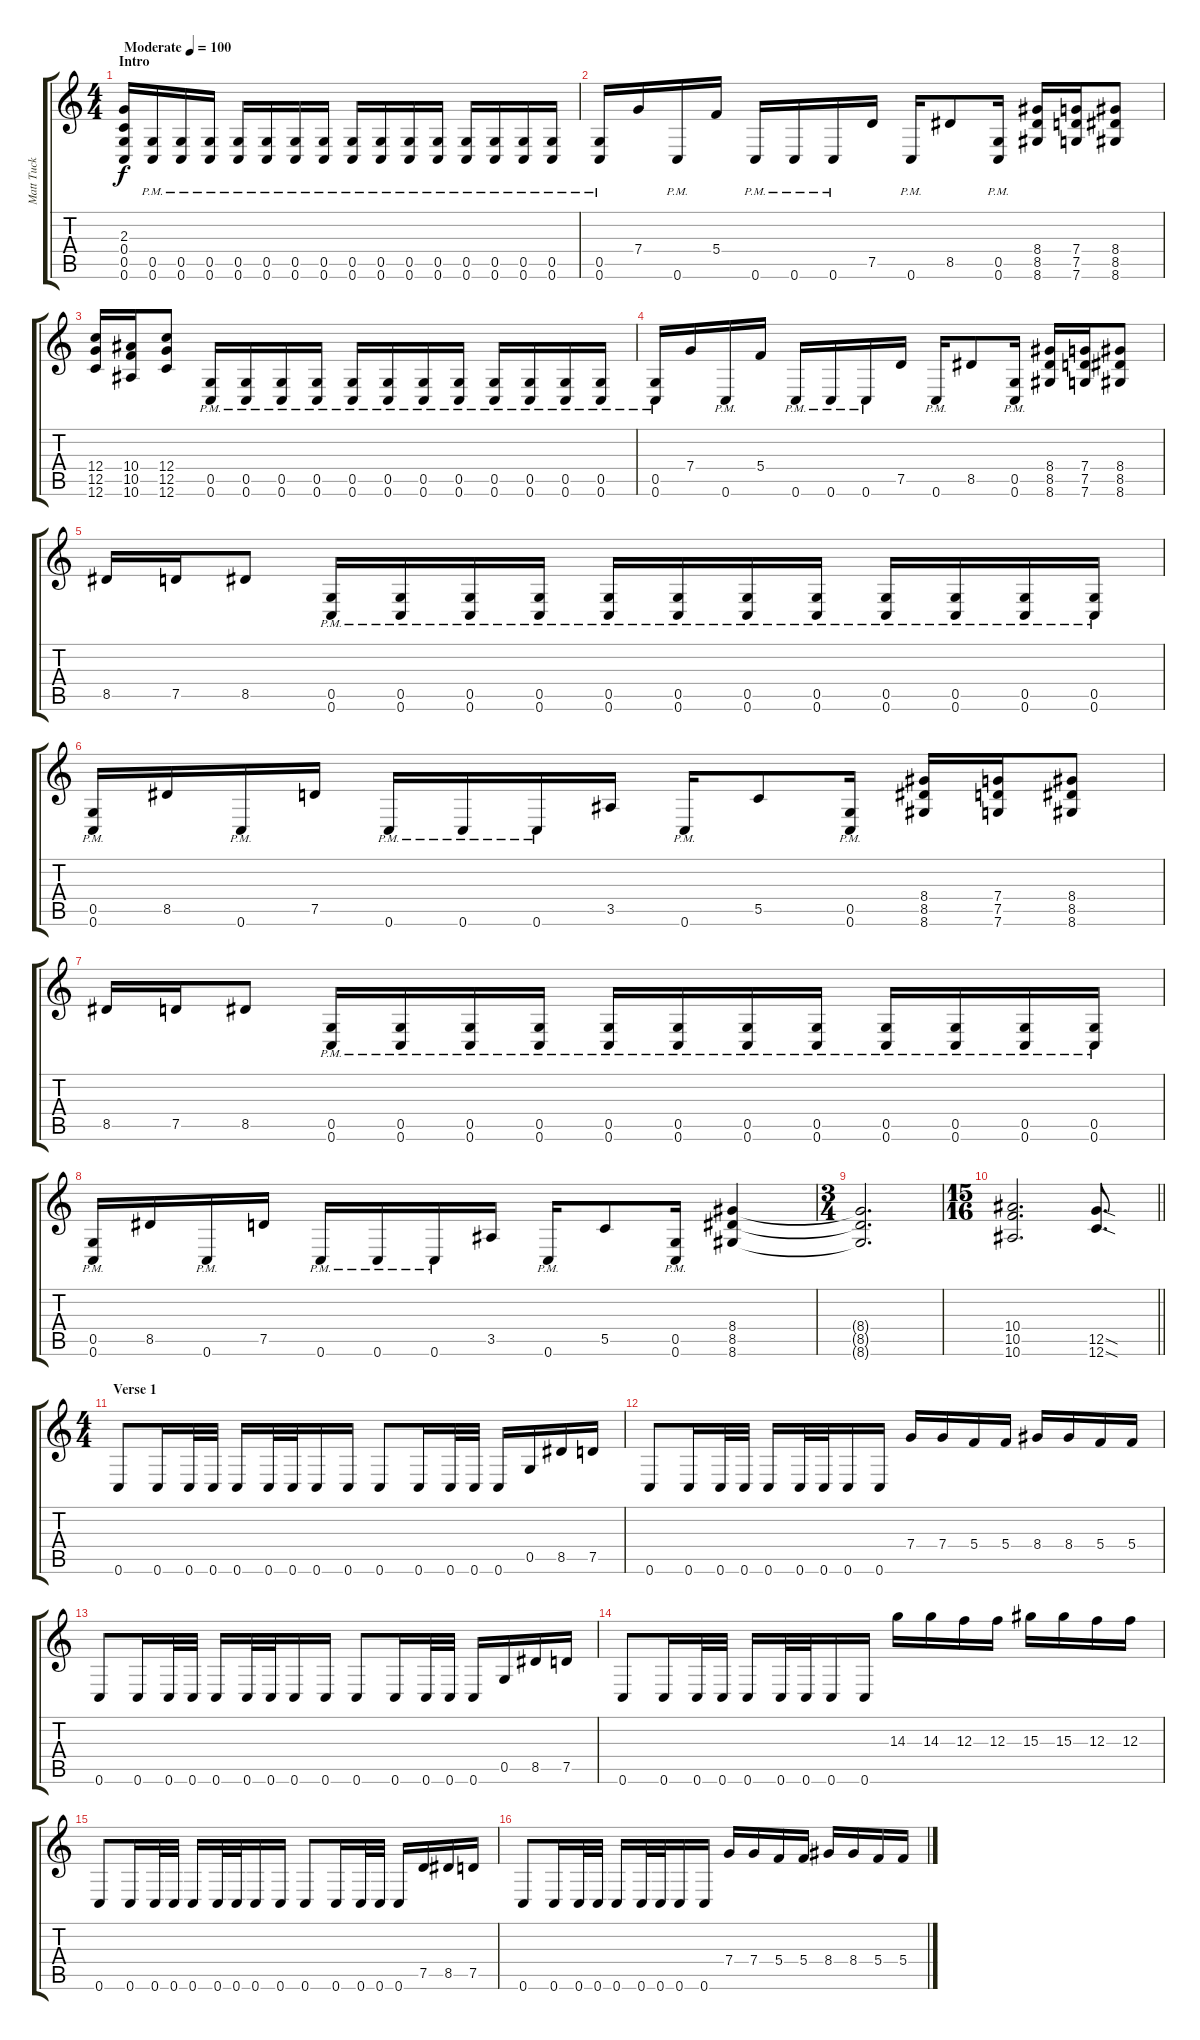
\track ("Matt Tuck" "Matt Tuck") {instrument distortionguitar}
\staff {score tabs}
\tuning (D4 A3 F3 C3 G2 C2) {hide}
\ts (4 4)
\section ("" "Intro")
\tempo (100 "Moderate")
\clef g2
\ks c
(2.3 0.4 0.5 0.6).16{dy f instrument distortionguitar} (0.5{pm} 0.6{pm}).16 (0.5{pm} 0.6{pm}).16 (0.5{pm} 0.6{pm}).16 (0.5{pm} 0.6{pm}).16 (0.5{pm} 0.6{pm}).16 (0.5{pm} 0.6{pm}).16 (0.5{pm} 0.6{pm}).16 (0.5{pm} 0.6{pm}).16 (0.5{pm} 0.6{pm}).16 (0.5{pm} 0.6{pm}).16 (0.5{pm} 0.6{pm}).16 (0.5{pm} 0.6{pm}).16 (0.5{pm} 0.6{pm}).16 (0.5{pm} 0.6{pm}).16 (0.5{pm} 0.6{pm}).16 |
(0.5{pm} 0.6{pm}).16 7.4.16 0.6{pm}.16 5.4.16 0.6{pm}.16 0.6{pm}.16 0.6{pm}.16 7.5.16 0.6{pm}.16 8.5.8 (0.5{pm} 0.6{pm}).16 (8.4 8.5 8.6).16 (7.4 7.5 7.6).16 (8.4 8.5 8.6).8 |
(12.4 12.5 12.6).16 (10.4 10.5 10.6).16 (12.4 12.5 12.6).8 (0.5{pm} 0.6{pm}).16 (0.5{pm} 0.6{pm}).16 (0.5{pm} 0.6{pm}).16 (0.5{pm} 0.6{pm}).16 (0.5{pm} 0.6{pm}).16 (0.5{pm} 0.6{pm}).16 (0.5{pm} 0.6{pm}).16 (0.5{pm} 0.6{pm}).16 (0.5{pm} 0.6{pm}).16 (0.5{pm} 0.6{pm}).16 (0.5{pm} 0.6{pm}).16 (0.5{pm} 0.6{pm}).16 |
(0.5{pm} 0.6{pm}).16 7.4.16 0.6{pm}.16 5.4.16 0.6{pm}.16 0.6{pm}.16 0.6{pm}.16 7.5.16 0.6{pm}.16 8.5.8 (0.5{pm} 0.6{pm}).16 (8.4 8.5 8.6).16 (7.4 7.5 7.6).16 (8.4 8.5 8.6).8 |
8.5.16 7.5.16 8.5.8 (0.5{pm} 0.6{pm}).16 (0.5{pm} 0.6{pm}).16 (0.5{pm} 0.6{pm}).16 (0.5{pm} 0.6{pm}).16 (0.5{pm} 0.6{pm}).16 (0.5{pm} 0.6{pm}).16 (0.5{pm} 0.6{pm}).16 (0.5{pm} 0.6{pm}).16 (0.5{pm} 0.6{pm}).16 (0.5{pm} 0.6{pm}).16 (0.5{pm} 0.6{pm}).16 (0.5{pm} 0.6{pm}).16 |
(0.5{pm} 0.6{pm}).16 8.5.16 0.6{pm}.16 7.5.16 0.6{pm}.16 0.6{pm}.16 0.6{pm}.16 3.5.16 0.6{pm}.16 5.5.8 (0.5{pm} 0.6{pm}).16 (8.4 8.5 8.6).16 (7.4 7.5 7.6).16 (8.4 8.5 8.6).8 |
8.5.16 7.5.16 8.5.8 (0.5{pm} 0.6{pm}).16 (0.5{pm} 0.6{pm}).16 (0.5{pm} 0.6{pm}).16 (0.5{pm} 0.6{pm}).16 (0.5{pm} 0.6{pm}).16 (0.5{pm} 0.6{pm}).16 (0.5{pm} 0.6{pm}).16 (0.5{pm} 0.6{pm}).16 (0.5{pm} 0.6{pm}).16 (0.5{pm} 0.6{pm}).16 (0.5{pm} 0.6{pm}).16 (0.5{pm} 0.6{pm}).16 |
(0.5{pm} 0.6{pm}).16 8.5.16 0.6{pm}.16 7.5.16 0.6{pm}.16 0.6{pm}.16 0.6{pm}.16 3.5.16 0.6{pm}.16 5.5.8 (0.5{pm} 0.6{pm}).16 (8.4 8.5 8.6).4 |
\ts (3 4)
(8.4{t} 8.5{t} 8.6{t}).2{d} |
\ts (15 16)
\barLineRight lightlight
(10.4 10.5 10.6).2{d} (12.5{sod} 12.6{sod}).8{d} |
\ts (4 4)
\section ("" "Verse 1")
0.6.8 0.6.16 0.6.32 0.6.32 0.6.16 0.6.32 0.6.32 0.6.16 0.6.16 0.6.8 0.6.16 0.6.32 0.6.32 0.6.16 0.5.16 8.5.16 7.5.16 |
0.6.8 0.6.16 0.6.32 0.6.32 0.6.16 0.6.32 0.6.32 0.6.16 0.6.16 7.4.16 7.4.16 5.4.16 5.4.16 8.4.16 8.4.16 5.4.16 5.4.16 |
0.6.8 0.6.16 0.6.32 0.6.32 0.6.16 0.6.32 0.6.32 0.6.16 0.6.16 0.6.8 0.6.16 0.6.32 0.6.32 0.6.16 0.5.16 8.5.16 7.5.16 |
0.6.8 0.6.16 0.6.32 0.6.32 0.6.16 0.6.32 0.6.32 0.6.16 0.6.16 14.3.16 14.3.16 12.3.16 12.3.16 15.3.16 15.3.16 12.3.16 12.3.16 |
0.6.8 0.6.16 0.6.32 0.6.32 0.6.16 0.6.32 0.6.32 0.6.16 0.6.16 0.6.8 0.6.16 0.6.32 0.6.32 0.6.16 7.5.16 8.5.16 7.5.16 |
0.6.8 0.6.16 0.6.32 0.6.32 0.6.16 0.6.32 0.6.32 0.6.16 0.6.16 7.4.16 7.4.16 5.4.16 5.4.16 8.4.16 8.4.16 5.4.16 5.4.16
